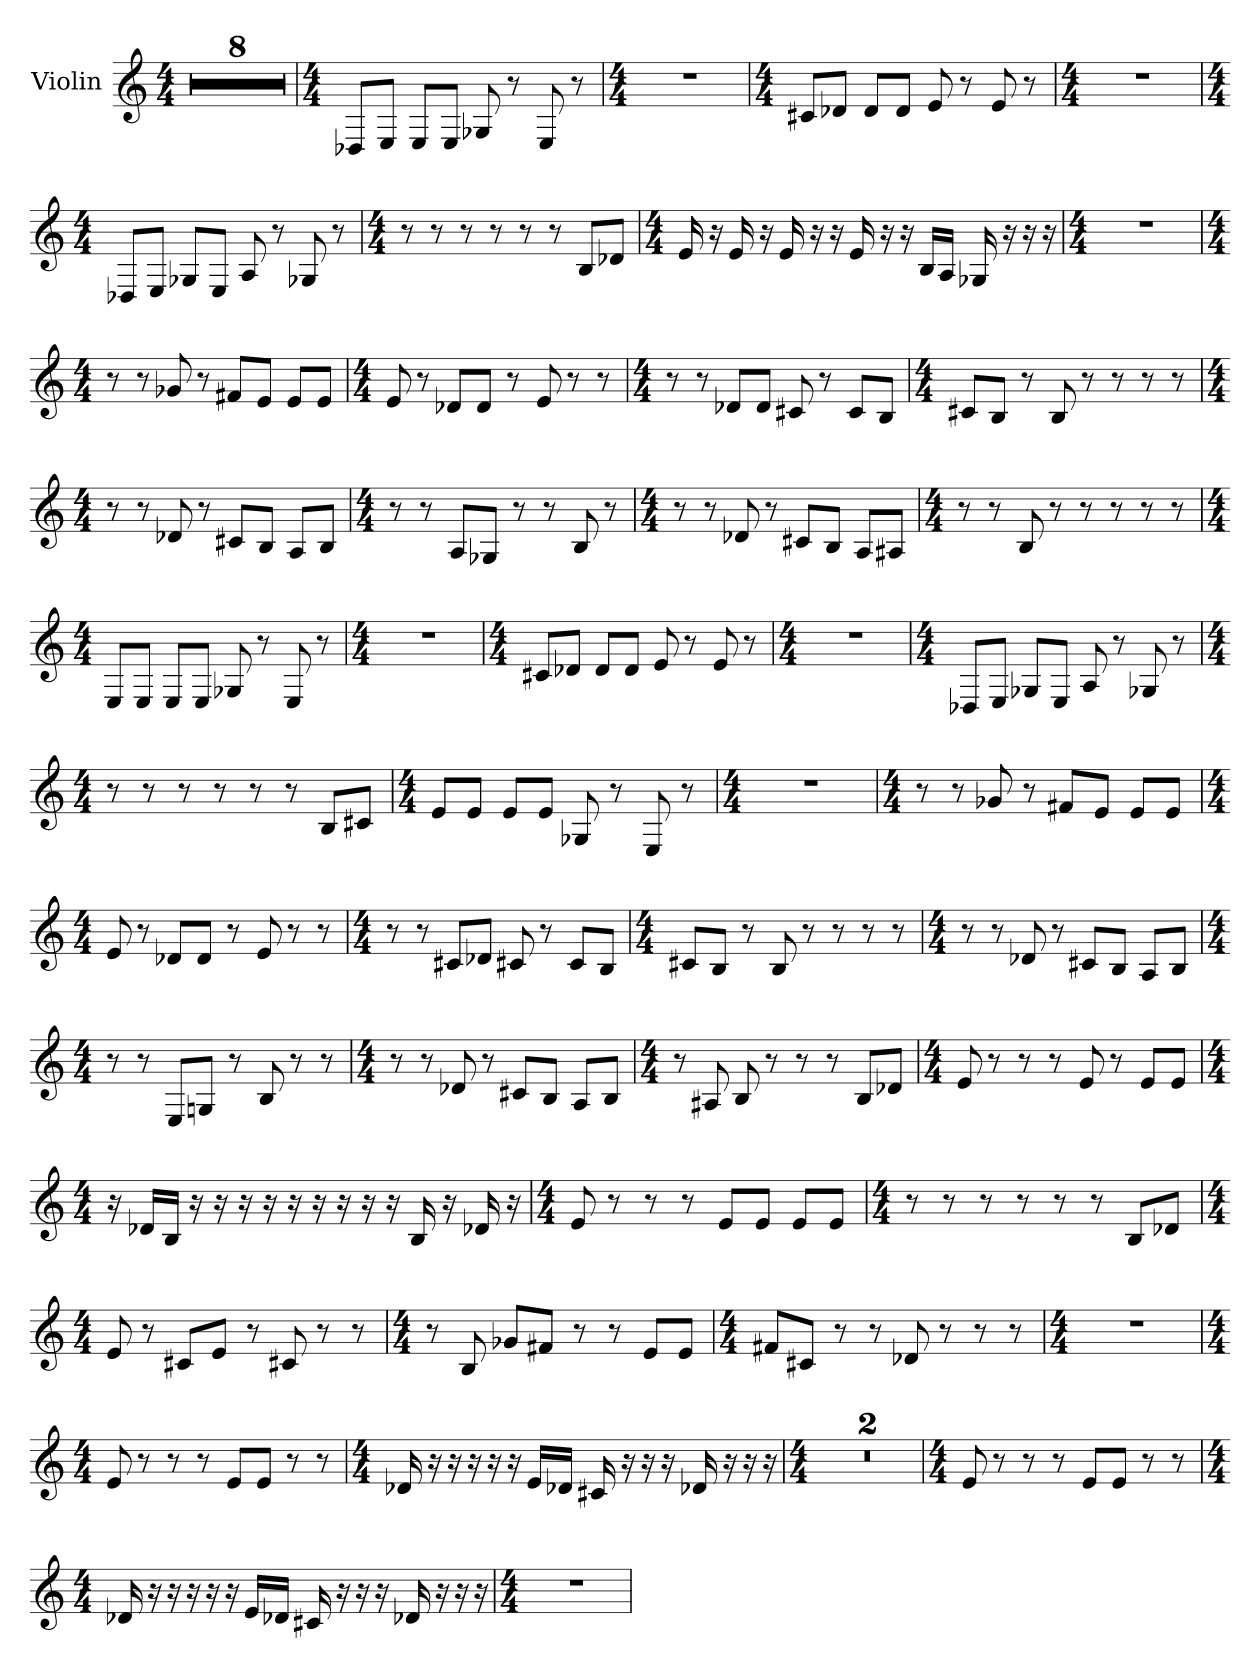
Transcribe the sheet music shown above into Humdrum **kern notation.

**kern
*part1
*staff1
*I"Violin
*I'Vln
*M4/4
=
1r
=
*M4/4
1r
=
*M4/4
1r
=
*M4/4
1r
=
*M4/4
1r
=
*M4/4
1r
=
*M4/4
1r
=
*M4/4
1r
=
*M4/4
8D-XL
8EJ
8EL
8EJ
8G-X
8r
8E
8r
=
*M4/4
1r
=
*M4/4
8c#XL
8d-XJ
8d-L
8d-J
8e
8r
8e
8r
=
*M4/4
1r
=
*M4/4
8D-XL
8EJ
8G-XL
8EJ
8A
8r
8G-X
8r
=
*M4/4
8r
8r
8r
8r
8r
8r
8BL
8d-XJ
=
*M4/4
16e
16r
16e
16r
16e
16r
16r
16e
16r
16r
16BLL
16AJJ
16G-X
16r
16r
16r
=
*M4/4
1r
=
*M4/4
8r
8r
8g-X
8r
8f#XL
8eJ
8eL
8eJ
=
*M4/4
8e
8r
8d-XL
8d-J
8r
8e
8r
8r
=
*M4/4
8r
8r
8d-XL
8d-J
8c#X
8r
8c#L
8BJ
=
*M4/4
8c#XL
8BJ
8r
8B
8r
8r
8r
8r
=
*M4/4
8r
8r
8d-X
8r
8c#XL
8BJ
8AL
8BJ
=
*M4/4
8r
8r
8AL
8G-XJ
8r
8r
8B
8r
=
*M4/4
8r
8r
8d-X
8r
8c#XL
8BJ
8AL
8A#XJ
=
*M4/4
8r
8r
8B
8r
8r
8r
8r
8r
=
*M4/4
8EL
8EJ
8EL
8EJ
8G-X
8r
8E
8r
=
*M4/4
1r
=
*M4/4
8c#XL
8d-XJ
8d-L
8d-J
8e
8r
8e
8r
=
*M4/4
1r
=
*M4/4
8D-XL
8EJ
8G-XL
8EJ
8A
8r
8G-X
8r
=
*M4/4
8r
8r
8r
8r
8r
8r
8BL
8c#XJ
=
*M4/4
8eL
8eJ
8eL
8eJ
8G-X
8r
8E
8r
=
*M4/4
1r
=
*M4/4
8r
8r
8g-X
8r
8f#XL
8eJ
8eL
8eJ
=
*M4/4
8e
8r
8d-XL
8d-J
8r
8e
8r
8r
=
*M4/4
8r
8r
8c#XL
8d-XJ
8c#X
8r
8c#L
8BJ
=
*M4/4
8c#XL
8BJ
8r
8B
8r
8r
8r
8r
=
*M4/4
8r
8r
8d-X
8r
8c#XL
8BJ
8AL
8BJ
=
*M4/4
8r
8r
8EL
8GnJ
8r
8B
8r
8r
=
*M4/4
8r
8r
8d-X
8r
8c#XL
8BJ
8AL
8BJ
=
*M4/4
8r
8A#X
8B
8r
8r
8r
8BL
8d-XJ
=
*M4/4
8e
8r
8r
8r
8e
8r
8eL
8eJ
=
*M4/4
16r
16d-XLL
16BJJ
16r
16r
16r
16r
16r
16r
16r
16r
16r
16B
16r
16d-X
16r
=
*M4/4
8e
8r
8r
8r
8eL
8eJ
8eL
8eJ
=
*M4/4
8r
8r
8r
8r
8r
8r
8BL
8d-XJ
=
*M4/4
8e
8r
8c#XL
8eJ
8r
8c#X
8r
8r
=
*M4/4
8r
8B
8g-XL
8f#XJ
8r
8r
8eL
8eJ
=
*M4/4
8f#XL
8c#XJ
8r
8r
8d-X
8r
8r
8r
=
*M4/4
1r
=
*M4/4
8e
8r
8r
8r
8eL
8eJ
8r
8r
=
*M4/4
16d-X
16r
16r
16r
16r
16r
16eLL
16d-XJJ
16c#X
16r
16r
16r
16d-X
16r
16r
16r
=
*M4/4
1r
=
*M4/4
1r
=
*M4/4
8e
8r
8r
8r
8eL
8eJ
8r
8r
=
*M4/4
16d-X
16r
16r
16r
16r
16r
16eLL
16d-XJJ
16c#X
16r
16r
16r
16d-X
16r
16r
16r
=
*M4/4
1r
=
*-
